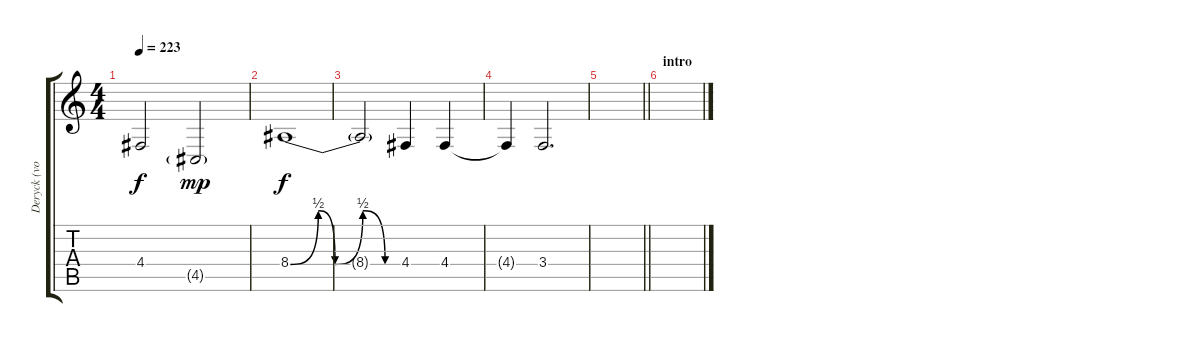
\track ("Deryck (voz)" "Deryck (vo") {instrument lead2sawtooth}
\staff {score tabs}
\tuning (E4 B3 G3 D3 A2 E2) {hide}
\ts (4 4)
\tempo 223
\clef g2
\ks c
4.4.2{dy f} 4.5{g}.2{dy mp} |
8.4{be (custom 0 0 15 2 24 0 39 2 51 0 60 0)}.1{dy f} |
8.4{t}.2 4.4.4 4.4.4 |
4.4{t}.4 3.4.2{d} |
\barLineRight lightlight
|
\section ("" "intro")
